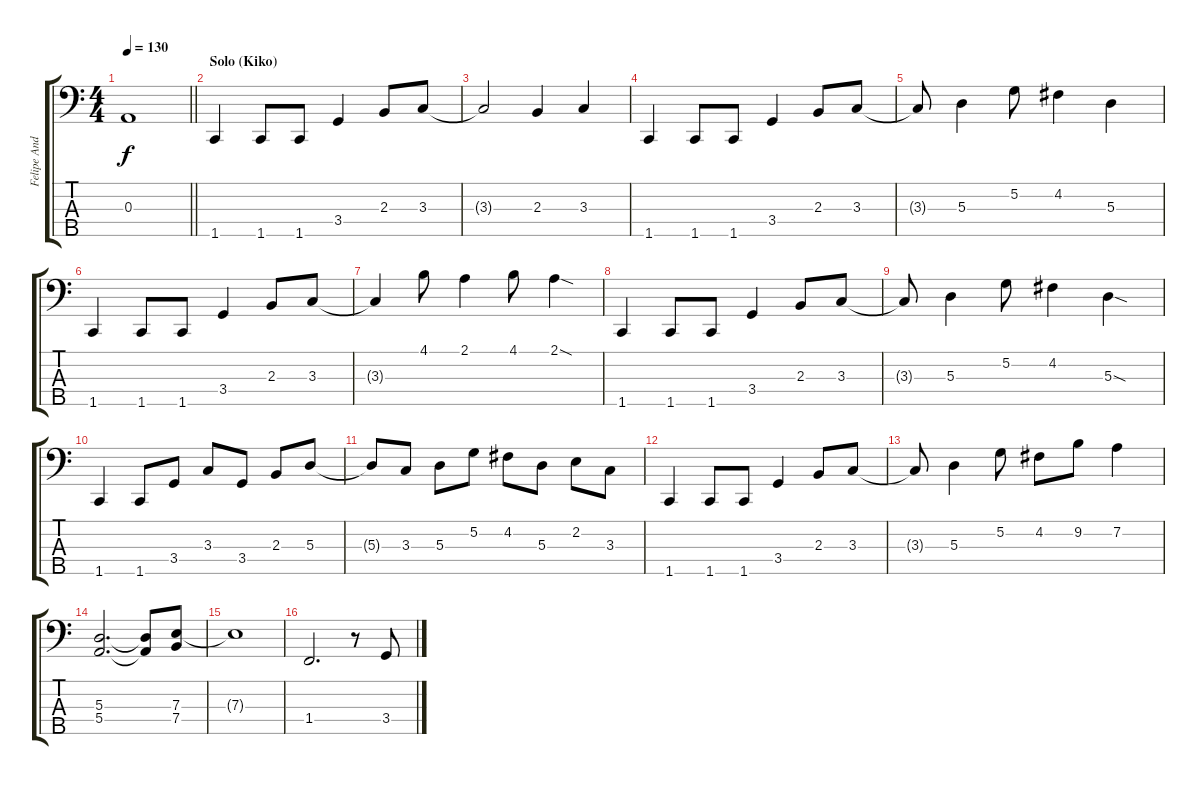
\track ("Felipe Andreoli" "Felipe And") {instrument electricbassfinger}
\staff {score tabs}
\tuning (G2 D2 A1 E1 B0) {hide}
\ts (4 4)
\tempo 130
\clef f4
\barLineRight lightlight
\ks c
0.3.1{dy f} |
\section ("" "Solo (Kiko)")
1.5.4 1.5.8 1.5.8 3.4.4 2.3.8 3.3.8 |
3.3{t}.2 2.3.4 3.3.4 |
1.5.4 1.5.8 1.5.8 3.4.4 2.3.8 3.3.8 |
3.3{t}.8 5.3.4 5.2.8 4.2.4 5.3.4 |
1.5.4 1.5.8 1.5.8 3.4.4 2.3.8 3.3.8 |
3.3{t}.4 4.1.8 2.1.4 4.1.8 2.1{sod}.4 |
1.5.4 1.5.8 1.5.8 3.4.4 2.3.8 3.3.8 |
3.3{t}.8 5.3.4 5.2.8 4.2.4 5.3{sod}.4 |
1.5.4 1.5.8 3.4.8 3.3.8 3.4.8 2.3.8 5.3.8 |
5.3{t}.8 3.3.8 5.3.8 5.2.8 4.2.8 5.3.8 2.2.8 3.3.8 |
1.5.4 1.5.8 1.5.8 3.4.4 2.3.8 3.3.8 |
3.3{t}.8 5.3.4 5.2.8 4.2.8 9.2.8 7.2.4 |
(5.3 5.4).2{d} (5.3{t} 5.4{t}).8 (7.3 7.4).8 |
7.3{t}.1 |
1.4.2{d} r.8 3.4.8
